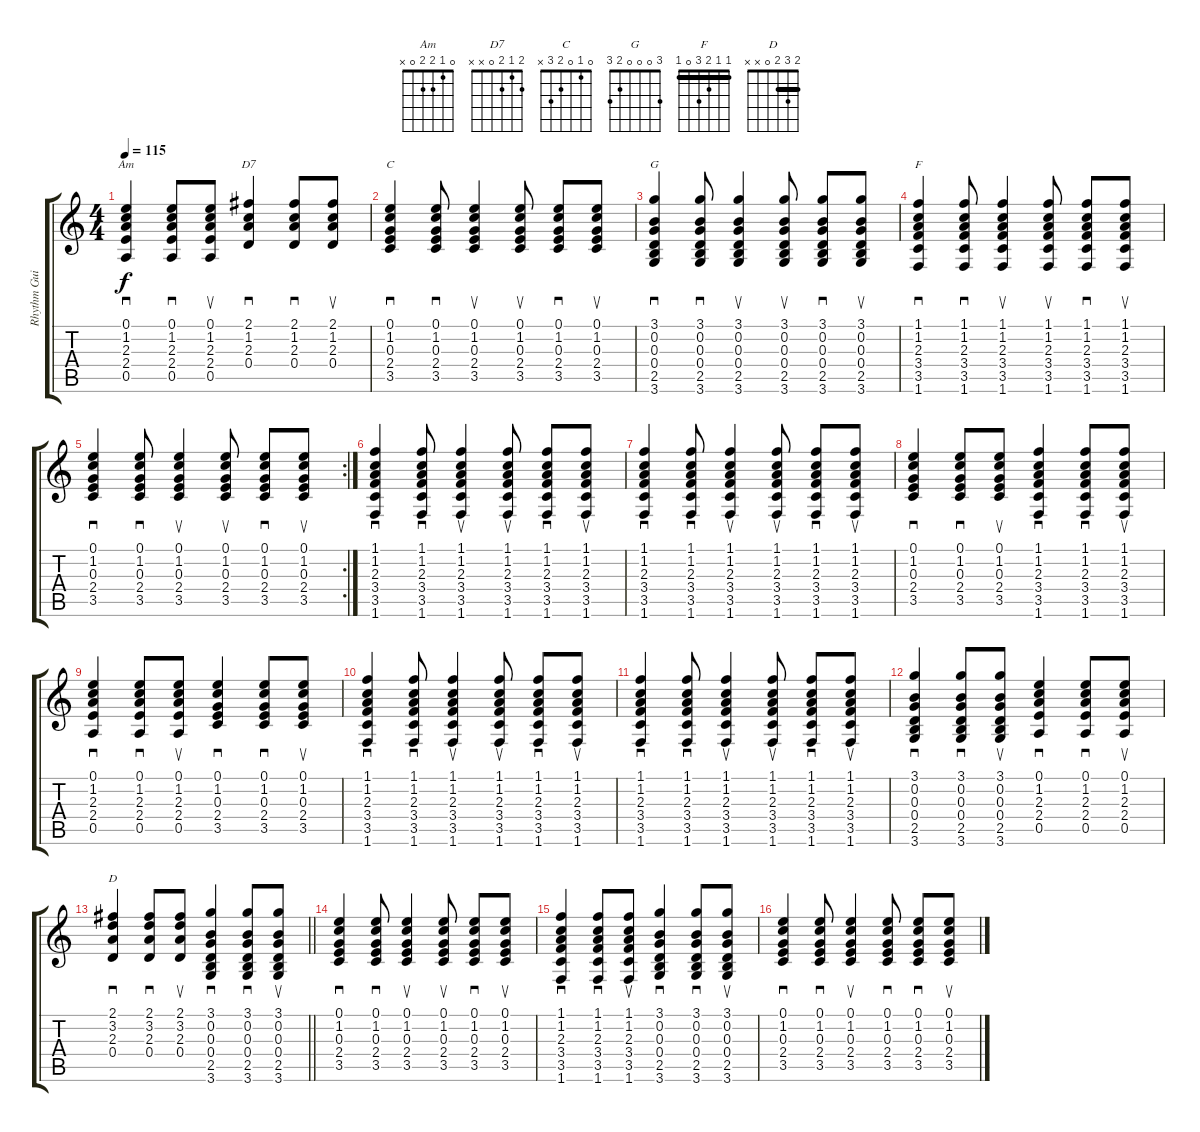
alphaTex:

\track ("Rhythm Guitar" "Rhythm Gui") {instrument acousticguitarsteel}
\staff {score tabs}
\tuning (E4 B3 G3 D3 A2 E2) {hide}
\chord ("Am" 0 1 2 2 0 x)
\chord ("D7" 2 1 2 0 x x)
\chord ("C" 0 1 0 2 3 x)
\chord ("G" 3 0 0 0 2 3)
\chord ("F" 1 1 2 3 0 1) {barre 1}
\chord ("D" 2 3 2 0 x x) {barre 2}
\ts (4 4)
\tempo 115
\clef g2
\ks c
(0.1 1.2 2.3 2.4 0.5).4{sd ch "Am" dy f} (0.1 1.2 2.3 2.4 0.5).8{sd} (0.1 1.2 2.3 2.4 0.5).8{su} (2.1 1.2 2.3 0.4).4{sd ch "D7"} (2.1 1.2 2.3 0.4).8{sd} (2.1 1.2 2.3 0.4).8{su} |
(0.1 1.2 0.3 2.4 3.5).4{sd ch "C"} (0.1 1.2 0.3 2.4 3.5).8{sd} (0.1 1.2 0.3 2.4 3.5).4{su} (0.1 1.2 0.3 2.4 3.5).8{su} (0.1 1.2 0.3 2.4 3.5).8{sd} (0.1 1.2 0.3 2.4 3.5).8{su} |
(3.1 0.2 0.3 0.4 2.5 3.6).4{sd ch "G"} (3.1 0.2 0.3 0.4 2.5 3.6).8{sd} (3.1 0.2 0.3 0.4 2.5 3.6).4{su} (3.1 0.2 0.3 0.4 2.5 3.6).8{su} (3.1 0.2 0.3 0.4 2.5 3.6).8{sd} (3.1 0.2 0.3 0.4 2.5 3.6).8{su} |
(1.1 1.2 2.3 3.4 3.5 1.6).4{sd ch "F"} (1.1 1.2 2.3 3.4 3.5 1.6).8{sd} (1.1 1.2 2.3 3.4 3.5 1.6).4{su} (1.1 1.2 2.3 3.4 3.5 1.6).8{su} (1.1 1.2 2.3 3.4 3.5 1.6).8{sd} (1.1 1.2 2.3 3.4 3.5 1.6).8{su} |
\rc 2
(0.1 1.2 0.3 2.4 3.5).4{sd} (0.1 1.2 0.3 2.4 3.5).8{sd} (0.1 1.2 0.3 2.4 3.5).4{su} (0.1 1.2 0.3 2.4 3.5).8{su} (0.1 1.2 0.3 2.4 3.5).8{sd} (0.1 1.2 0.3 2.4 3.5).8{su} |
(1.1 1.2 2.3 3.4 3.5 1.6).4{sd} (1.1 1.2 2.3 3.4 3.5 1.6).8{sd} (1.1 1.2 2.3 3.4 3.5 1.6).4{su} (1.1 1.2 2.3 3.4 3.5 1.6).8{su} (1.1 1.2 2.3 3.4 3.5 1.6).8{sd} (1.1 1.2 2.3 3.4 3.5 1.6).8{su} |
(1.1 1.2 2.3 3.4 3.5 1.6).4{sd} (1.1 1.2 2.3 3.4 3.5 1.6).8{sd} (1.1 1.2 2.3 3.4 3.5 1.6).4{su} (1.1 1.2 2.3 3.4 3.5 1.6).8{su} (1.1 1.2 2.3 3.4 3.5 1.6).8{sd} (1.1 1.2 2.3 3.4 3.5 1.6).8{su} |
(0.1 1.2 0.3 2.4 3.5).4{sd} (0.1 1.2 0.3 2.4 3.5).8{sd} (0.1 1.2 0.3 2.4 3.5).8{su} (1.1 1.2 2.3 3.4 3.5 1.6).4{sd} (1.1 1.2 2.3 3.4 3.5 1.6).8{sd} (1.1 1.2 2.3 3.4 3.5 1.6).8{su} |
(0.1 1.2 2.3 2.4 0.5).4{sd} (0.1 1.2 2.3 2.4 0.5).8{sd} (0.1 1.2 2.3 2.4 0.5).8{su} (0.1 1.2 0.3 2.4 3.5).4{sd} (0.1 1.2 0.3 2.4 3.5).8{sd} (0.1 1.2 0.3 2.4 3.5).8{su} |
(1.1 1.2 2.3 3.4 3.5 1.6).4{sd} (1.1 1.2 2.3 3.4 3.5 1.6).8{sd} (1.1 1.2 2.3 3.4 3.5 1.6).4{su} (1.1 1.2 2.3 3.4 3.5 1.6).8{su} (1.1 1.2 2.3 3.4 3.5 1.6).8{sd} (1.1 1.2 2.3 3.4 3.5 1.6).8{su} |
(1.1 1.2 2.3 3.4 3.5 1.6).4{sd} (1.1 1.2 2.3 3.4 3.5 1.6).8{sd} (1.1 1.2 2.3 3.4 3.5 1.6).4{su} (1.1 1.2 2.3 3.4 3.5 1.6).8{su} (1.1 1.2 2.3 3.4 3.5 1.6).8{sd} (1.1 1.2 2.3 3.4 3.5 1.6).8{su} |
(3.1 0.2 0.3 0.4 2.5 3.6).4{sd} (3.1 0.2 0.3 0.4 2.5 3.6).8{sd} (3.1 0.2 0.3 0.4 2.5 3.6).8{su} (0.1 1.2 2.3 2.4 0.5).4{sd} (0.1 1.2 2.3 2.4 0.5).8{sd} (0.1 1.2 2.3 2.4 0.5).8{su} |
\barLineRight lightlight
(2.1 3.2 2.3 0.4).4{sd ch "D"} (2.1 3.2 2.3 0.4).8{sd} (2.1 3.2 2.3 0.4).8{su} (3.1 0.2 0.3 0.4 2.5 3.6).4{sd} (3.1 0.2 0.3 0.4 2.5 3.6).8{sd} (3.1 0.2 0.3 0.4 2.5 3.6).8{su} |
(0.1 1.2 0.3 2.4 3.5).4{sd} (0.1 1.2 0.3 2.4 3.5).8{sd} (0.1 1.2 0.3 2.4 3.5).4{su} (0.1 1.2 0.3 2.4 3.5).8{su} (0.1 1.2 0.3 2.4 3.5).8{sd} (0.1 1.2 0.3 2.4 3.5).8{su} |
(1.1 1.2 2.3 3.4 3.5 1.6).4{sd} (1.1 1.2 2.3 3.4 3.5 1.6).8{sd} (1.1 1.2 2.3 3.4 3.5 1.6).8{su} (3.1 0.2 0.3 0.4 2.5 3.6).4{sd} (3.1 0.2 0.3 0.4 2.5 3.6).8{sd} (3.1 0.2 0.3 0.4 2.5 3.6).8{su} |
(0.1 1.2 0.3 2.4 3.5).4{sd} (0.1 1.2 0.3 2.4 3.5).8{sd} (0.1 1.2 0.3 2.4 3.5).4{su} (0.1 1.2 0.3 2.4 3.5).8{sd} (0.1 1.2 0.3 2.4 3.5).8{sd} (0.1 1.2 0.3 2.4 3.5).8{su}
